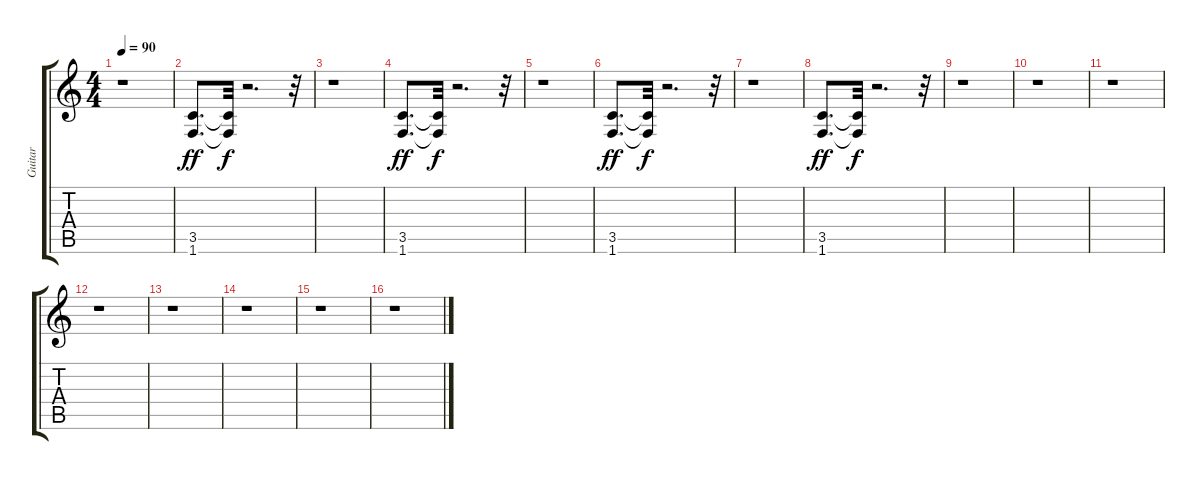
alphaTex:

\track ("Guitar" "Guitar") {instrument overdrivenguitar}
\staff {score tabs}
\tuning (E4 B3 G3 D3 A2 E2) {hide}
\ts (4 4)
\tempo 90
\clef g2
\ks c
r.1{dy ff} |
(3.5 1.6).8{d} (3.5{t} 1.6{t}).32{dy f} r.2{d} r.32 |
r.1 |
(3.5 1.6).8{d dy ff} (3.5{t} 1.6{t}).32{dy f} r.2{d} r.32 |
r.1 |
(3.5 1.6).8{d dy ff} (3.5{t} 1.6{t}).32{dy f} r.2{d} r.32 |
r.1 |
(3.5 1.6).8{d dy ff} (3.5{t} 1.6{t}).32{dy f} r.2{d} r.32 |
r.1 |
r.1 |
r.1 |
r.1 |
r.1 |
r.1 |
r.1 |
r.1
